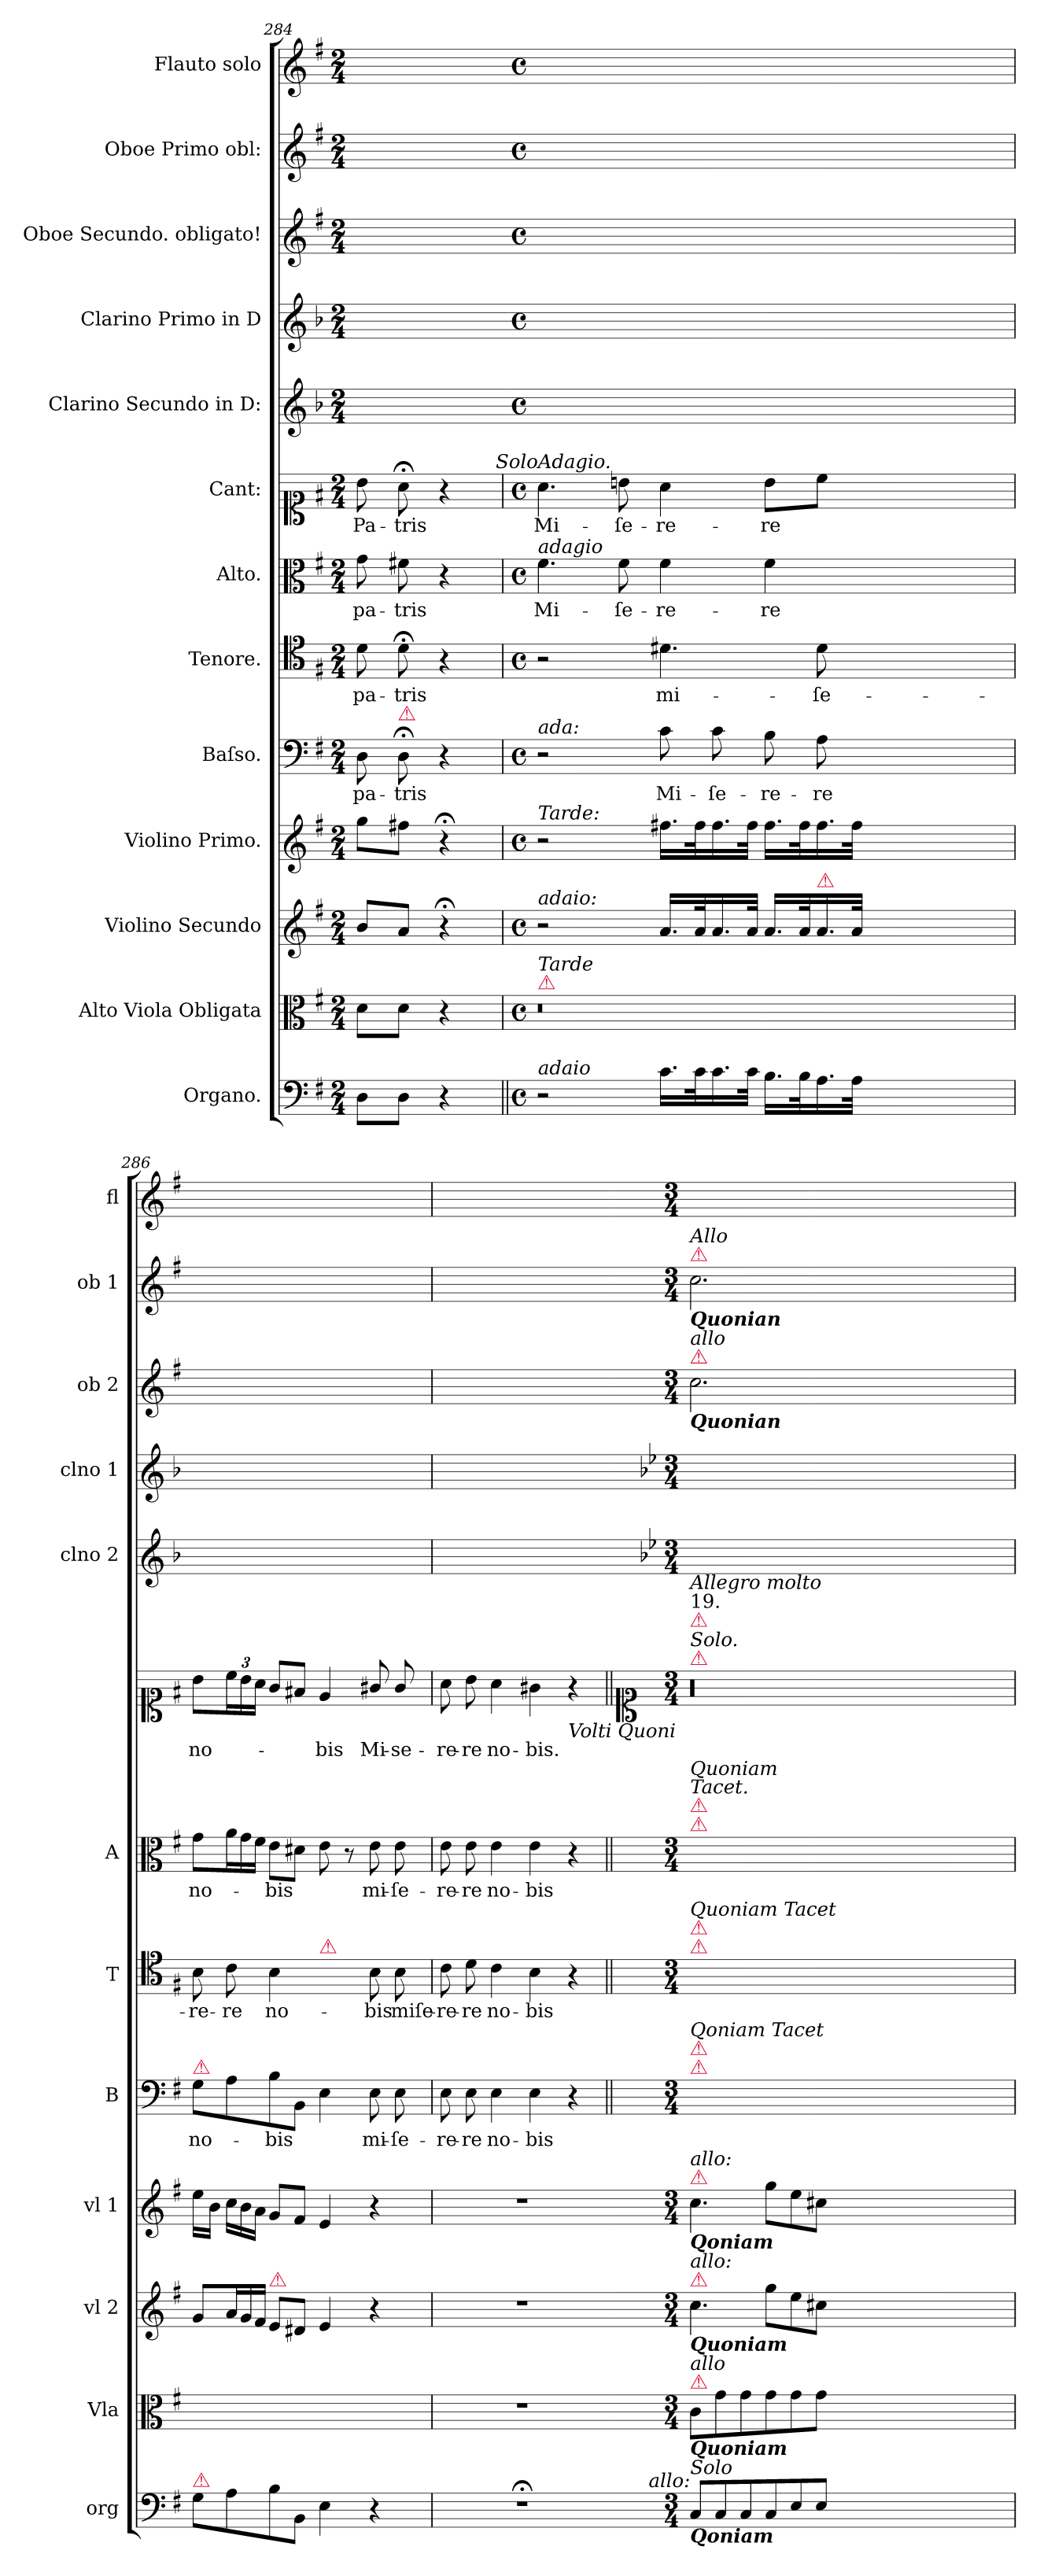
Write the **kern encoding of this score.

**kern	**kern	**kern	**kern	**kern	**text	**kern	**text	**kern	**text	**kern	**text	**kern	**kern	**kern	**kern	**kern
*part13	*part12	*part11	*part10	*part9	*part9	*part8	*part8	*part7	*part7	*part6	*part6	*part5	*part4	*part3	*part2	*part1
*staff13	*staff12	*staff11	*staff10	*staff9	*staff9	*staff8	*staff8	*staff7	*staff7	*staff6	*staff6	*staff5	*staff4	*staff3	*staff2	*staff1
*I"Organo.	*I"Alto Viola Obligata	*I"Violino Secundo	*I"Violino Primo.	*I"Baſso.	*	*I"Tenore.	*	*I"Alto.	*	*I"Cant:	*	*I"Clarino Secundo in D:	*I"Clarino Primo in D	*I"Oboe Secundo. obligato!	*I"Oboe Primo obl:	*I"Flauto solo
*I'org	*I'Vla	*I'vl 2	*I'vl 1	*I'B	*	*I'T	*	*I'A	*	*	*	*I'clno 2	*I'clno 1	*I'ob 2	*I'ob 1	*I'fl
*clefF4	*clefC3	*clefG2	*clefG2	*clefF4	*	*clefC4	*	*clefC3	*	*clefC1	*	*clefG2	*clefG2	*clefG2	*clefG2	*clefG2
*	*	*	*	*	*	*	*	*	*	*	*	*ITrd-1c-2	*ITrd-1c-2	*	*	*
*k[f#]	*k[f#]	*k[f#]	*k[f#]	*k[f#]	*	*k[f#]	*	*k[f#]	*	*k[f#]	*	*k[f#]	*k[f#]	*k[f#]	*k[f#]	*k[f#]
*G:	*G:	*	*	*G:	*	*	*	*	*	*	*	*G:	*G:	*G:	*G:	*G:
*M2/4	*M2/4	*M2/4	*M2/4	*M2/4	*	*M2/4	*	*M2/4	*	*M2/4	*	*M2/4	*M2/4	*M2/4	*M2/4	*M2/4
=284	=284	=284	=284	=284	=284	=284	=284	=284	=284	=284	=284	=284	=284	=284	=284	=284
8D\L	8d\L	8b/L	8gg\L	8D\	pa-	8d\	pa-	8g\	pa-	8b\	Pa-	2ryy	2ryy	2ryy	2ryy	2ryy
!	!	!	!	!LO:TX:a:color=crimson:t=⚠	!	!	!	!	!	!	!	!	!	!	!	!
8D\J	8d\J	8a/J	8ff#X\J	8D;<\	-tris	8d;<\	-tris	8f#X\	-tris	8a;<\	-tris	.	.	.	.	.
4r	4r	4r;<	4r;<	4r	.	4r	.	4r	.	4r	.	.	.	.	.	.
=285||	=285	=285	=285	=285	=285	=285	=285	=285	=285	=285	=285	=285	=285	=285	=285	=285
*M4/4	*M4/4	*M4/4	*M4/4	*M4/4	*	*M4/4	*	*M4/4	*	*M4/4	*	*M4/4	*M4/4	*M4/4	*M4/4	*M4/4
*met(c)	*met(c)	*met(c)	*met(c)	*met(c)	*	*met(c)	*	*met(c)	*	*met(c)	*	*met(c)	*met(c)	*met(c)	*met(c)	*met(c)
!	!	!	!	!	!	!	!	!	!	!LO:TX:a:i:t=Adagio.	!	!	!	!	!	!
!	!	!	!	!	!	!	!	!	!	!LO:TX:a:i:rj:t=Solo	!	!	!	!	!	!
!	!	!	!	!	!	!	!	!LO:TX:a:i:t=adagio	!	!	!	!	!	!	!	!
!	!	!	!	!LO:TX:a:i:t=ada&colon;	!	!	!	!	!	!	!	!	!	!	!	!
!	!	!	!LO:TX:a:i:t=Tarde&colon;	!	!	!	!	!	!	!	!	!	!	!	!	!
!	!	!LO:TX:a:i:t=adaio&colon;	!	!	!	!	!	!	!	!	!	!	!	!	!	!
!	!LO:TX:a:color=crimson:t=⚠	!	!	!	!	!	!	!	!	!	!	!	!	!	!	!
!	!LO:TX:a:i:t=Tarde	!	!	!	!	!	!	!	!	!	!	!	!	!	!	!
!LO:TX:a:i:t=adaio	!	!	!	!	!	!	!	!	!	!	!	!	!	!	!	!
2r	0r	2r	2r	2r	.	2r	.	4.f#\	Mi-	4.a\	Mi-	1ryy	1ryy	1ryy	1ryy	1ryy
.	.	.	.	.	.	.	.	8f#\	-ſe-	8bn\	-ſe-	.	.	.	.	.
16.c\LL	.	16.a/LL	16.ff#X\LL	8c\	Mi-	4.d#X\	mi-	4f#\	-re-	4a\	-re-	.	.	.	.	.
32c\K	.	32a/K	32ff#\K	.	.	.	.	.	.	.	.	.	.	.	.	.
16.c\	.	16.a/	16.ff#\	8c\	-ſe-	.	.	.	.	.	.	.	.	.	.	.
32c\JJk	.	32a/JJk	32ff#\JJk	.	.	.	.	.	.	.	.	.	.	.	.	.
16.B\LL	.	16.a/LL	16.ff#\LL	8B\	-re-	.	.	4f#\	-re	8b\L	-re	.	.	.	.	.
32B\K	.	32a/K	32ff#\K	.	.	.	.	.	.	.	.	.	.	.	.	.
!	!	!LO:TX:a:color=crimson:t=⚠	!	!	!	!	!	!	!	!	!	!	!	!	!	!
16.A\	.	16.a/	16.ff#\	8A\	-re	8d#\	-ſe-	.	.	8cc\J	.	.	.	.	.	.
32A\JJk	.	32a/JJk	32ff#\JJk	.	.	.	.	.	.	.	.	.	.	.	.	.
1ryy	.	1ryy	1ryy	1ryy	.	1ryy	.	1ryy	.	1ryy	.	1ryy	1ryy	1ryy	1ryy	1ryy
=286	=286	=286	=286	=286	=286	=286	=286	=286	=286	=286	=286	=286	=286	=286	=286	=286
!	!	!	!	!LO:TX:a:color=crimson:t=⚠	!	!	!	!	!	!	!	!	!	!	!	!
!LO:TX:a:color=crimson:t=⚠	!	!	!	!	!	!	!	!	!	!	!	!	!	!	!	!
8G\L	1ryy	8g/L	16ee\LL	8G\L	no-	8B\	-re-	8g\L	no-	8b\L	no-	1ryy	1ryy	1ryy	1ryy	1ryy
.	.	.	16b\JJ	.	.	.	.	.	.	.	.	.	.	.	.	.
*	*	*Xtuplet	*Xtuplet	*	*	*	*	*Xtuplet	*	*	*	*	*	*	*	*
8A\	.	24a/L	24cc\LL	8A\	.	8c\	-re	24a\L	.	24cc\L	.	.	.	.	.	.
.	.	24g/	24b\	.	.	.	.	24g\	.	24b\	.	.	.	.	.	.
.	.	24f#/JJ	24a\JJ	.	.	.	.	24f#\JJ	.	24a\JJ	.	.	.	.	.	.
!	!	!LO:TX:a:color=crimson:t=⚠	!	!	!	!	!	!	!	!	!	!	!	!	!	!
8B\	.	8e/L	8g/L	8B\	-bis	4B\	no-	8e\L	-bis	8g/L	.	.	.	.	.	.
8BB/J	.	8d#X/J	8f#/J	8BB/J	.	.	.	8d#X\J	.	8f#X/J	.	.	.	.	.	.
!	!	!	!	!	!	!LO:TX:a:color=crimson:t=⚠	!	!	!	!	!	!	!	!	!	!
4E\	.	4e/	4e/	4E\	.	4ryy	.	8e\	.	4e/	-bis	.	.	.	.	.
.	.	.	.	.	.	.	.	8r	.	.	.	.	.	.	.	.
4r	.	4r	4r	8E\	mi-	8B\	-bis	8e\	mi-	8g#X/	Mi-	.	.	.	.	.
.	.	.	.	8E\	-ſe-	8B\	miſe-	8e\	-ſe-	8g#/	-se-	.	.	.	.	.
=287	=287	=287	=287	=287	=287	=287	=287	=287	=287	=287	=287	=287	=287	=287	=287	=287
1r;<	1r	1r	1r	8E\	-re-	8c\	-re-	8e\	-re-	8a\	-re-	1ryy	1ryy	1ryy	1ryy	1ryy
.	.	.	.	8E\	-re	8d\	-re	8e\	-re	8b\	-re	.	.	.	.	.
.	.	.	.	4E\	no-	4c\	no-	4e\	no-	4a\	no-	.	.	.	.	.
.	.	.	.	4E\	-bis	4B\	-bis	4e\	-bis	4g#X\	-bis.	.	.	.	.	.
!	!	!	!	!	!	!	!	!	!	!LO:TX:b:i:t=Volti Quoni	!	!	!	!	!	!
.	.	.	.	4r	.	4r	.	4r	.	4r	.	.	.	.	.	.
=288||	=288||	=288||	=288||	=288||	=288	=288||	=288	=288||	=288	=288||	=288	=288	=288	=288	=288	=288
*	*	*	*	*	*	*	*	*	*	*clefC1	*	*	*	*	*	*
*k[]	*k[]	*k[]	*k[]	*k[]	*	*k[]	*	*k[]	*	*k[]	*	*k[]	*k[]	*k[]	*k[]	*k[]
*C:	*C:	*C:	*C:	*C:	*	*C:	*	*C:	*	*C:	*	*C:	*C:	*C:	*C:	*C:
*M3/4	*M3/4	*M3/4	*M3/4	*M3/4	*	*M3/4	*	*M3/4	*	*M3/4	*	*M3/4	*M3/4	*M3/4	*M3/4	*M3/4
!	!	!	!	!	!	!	!	!	!	!	!	!	!	!	!LO:TX:a:color=crimson:t=⚠	!
!	!	!	!	!	!	!	!	!	!	!	!	!	!	!	!LO:TX:b:Bi:t=Quonian	!
!	!	!	!	!	!	!	!	!	!	!	!	!	!	!	!LO:TX:a:i:t=Allo	!
!	!	!	!	!	!	!	!	!	!	!	!	!	!	!LO:TX:a:color=crimson:t=⚠	!	!
!	!	!	!	!	!	!	!	!	!	!	!	!	!	!LO:TX:b:Bi:t=Quonian	!	!
!	!	!	!	!	!	!	!	!	!	!	!	!	!	!LO:TX:a:i:t=allo	!	!
!	!	!	!	!	!	!	!	!	!	!LO:TX:a:color=crimson:t=⚠	!	!	!	!	!	!
!	!	!	!	!	!	!	!	!	!	!LO:TX:a:i:t=Solo.	!	!	!	!	!	!
!	!	!	!	!	!	!	!	!	!	!LO:TX:a:color=crimson:t=⚠	!	!	!	!	!	!
!	!	!	!	!	!	!	!	!	!	!LO:TX:a:t=19.	!	!	!	!	!	!
!	!	!	!	!	!	!	!	!	!	!LO:TX:a:i:t=Allegro molto	!	!	!	!	!	!
!	!	!	!	!	!	!	!	!LO:TX:a:color=crimson:t=⚠	!	!	!	!	!	!	!	!
!	!	!	!	!	!	!	!	!LO:TX:a:color=crimson:t=⚠	!	!	!	!	!	!	!	!
!	!	!	!	!	!	!	!	!LO:TX:a:i:t=Quoniam\nTacet.	!	!	!	!	!	!	!	!
!	!	!	!	!	!	!LO:TX:a:color=crimson:t=⚠	!	!	!	!	!	!	!	!	!	!
!	!	!	!	!	!	!LO:TX:a:color=crimson:t=⚠	!	!	!	!	!	!	!	!	!	!
!	!	!	!	!	!	!LO:TX:a:i:t=Quoniam Tacet	!	!	!	!	!	!	!	!	!	!
!	!	!	!	!LO:TX:a:color=crimson:t=⚠	!	!	!	!	!	!	!	!	!	!	!	!
!	!	!	!	!LO:TX:a:color=crimson:t=⚠	!	!	!	!	!	!	!	!	!	!	!	!
!	!	!	!	!LO:TX:a:i:t=Qoniam Tacet	!	!	!	!	!	!	!	!	!	!	!	!
!	!	!	!LO:TX:a:color=crimson:t=⚠	!	!	!	!	!	!	!	!	!	!	!	!	!
!	!	!	!LO:TX:b:Bi:t=Qoniam	!	!	!	!	!	!	!	!	!	!	!	!	!
!	!	!	!LO:TX:a:i:t=allo&colon;	!	!	!	!	!	!	!	!	!	!	!	!	!
!	!	!LO:TX:a:color=crimson:t=⚠	!	!	!	!	!	!	!	!	!	!	!	!	!	!
!	!	!LO:TX:b:Bi:t=Quoniam	!	!	!	!	!	!	!	!	!	!	!	!	!	!
!	!	!LO:TX:a:i:t=allo&colon;	!	!	!	!	!	!	!	!	!	!	!	!	!	!
!	!LO:TX:a:color=crimson:t=⚠	!	!	!	!	!	!	!	!	!	!	!	!	!	!	!
!	!LO:TX:b:Bi:t=Quoniam	!	!	!	!	!	!	!	!	!	!	!	!	!	!	!
!	!LO:TX:a:i:t=allo	!	!	!	!	!	!	!	!	!	!	!	!	!	!	!
!LO:TX:a:i:rj:t=allo&colon;	!	!	!	!	!	!	!	!	!	!	!	!	!	!	!	!
!LO:TX:b:Bi:t=Qoniam	!	!	!	!	!	!	!	!	!	!	!	!	!	!	!	!
!LO:TX:a:i:t=Solo	!	!	!	!	!	!	!	!	!	!	!	!	!	!	!	!
!	!	!	!	!	!	!	!	!	!	!LO:N:vis=00	!	!	!	!	!	!
8C/L	8c\L	4.cc\	4.cc\	2.ryy	.	2.ryy	.	2.ryy	.	0.r	.	2.ryy	2.ryy	2.cc\	2.cc\	2.ryy
8C/	8g\	.	.	.	.	.	.	.	.	.	.	.	.	.	.	.
8C/	8g\	.	.	.	.	.	.	.	.	.	.	.	.	.	.	.
8C/	8g\	8gg\L	8gg\L	.	.	.	.	.	.	.	.	.	.	.	.	.
8E/	8g\	8ee\	8ee\	.	.	.	.	.	.	.	.	.	.	.	.	.
8E/J	8g\J	8cc#X\J	8cc#X\J	.	.	.	.	.	.	.	.	.	.	.	.	.
0ryy	0ryy	0ryy	0ryy	0ryy	.	0ryy	.	0ryy	.	.	.	0ryy	0ryy	0ryy	0ryy	0ryy
4ryy	4ryy	4ryy	4ryy	4ryy	.	4ryy	.	4ryy	.	.	.	4ryy	4ryy	4ryy	4ryy	4ryy
=	=	=	=	=	=	=	=	=	=	=	=	=	=	=	=	=
*-	*-	*-	*-	*-	*-	*-	*-	*-	*-	*-	*-	*-	*-	*-	*-	*-
